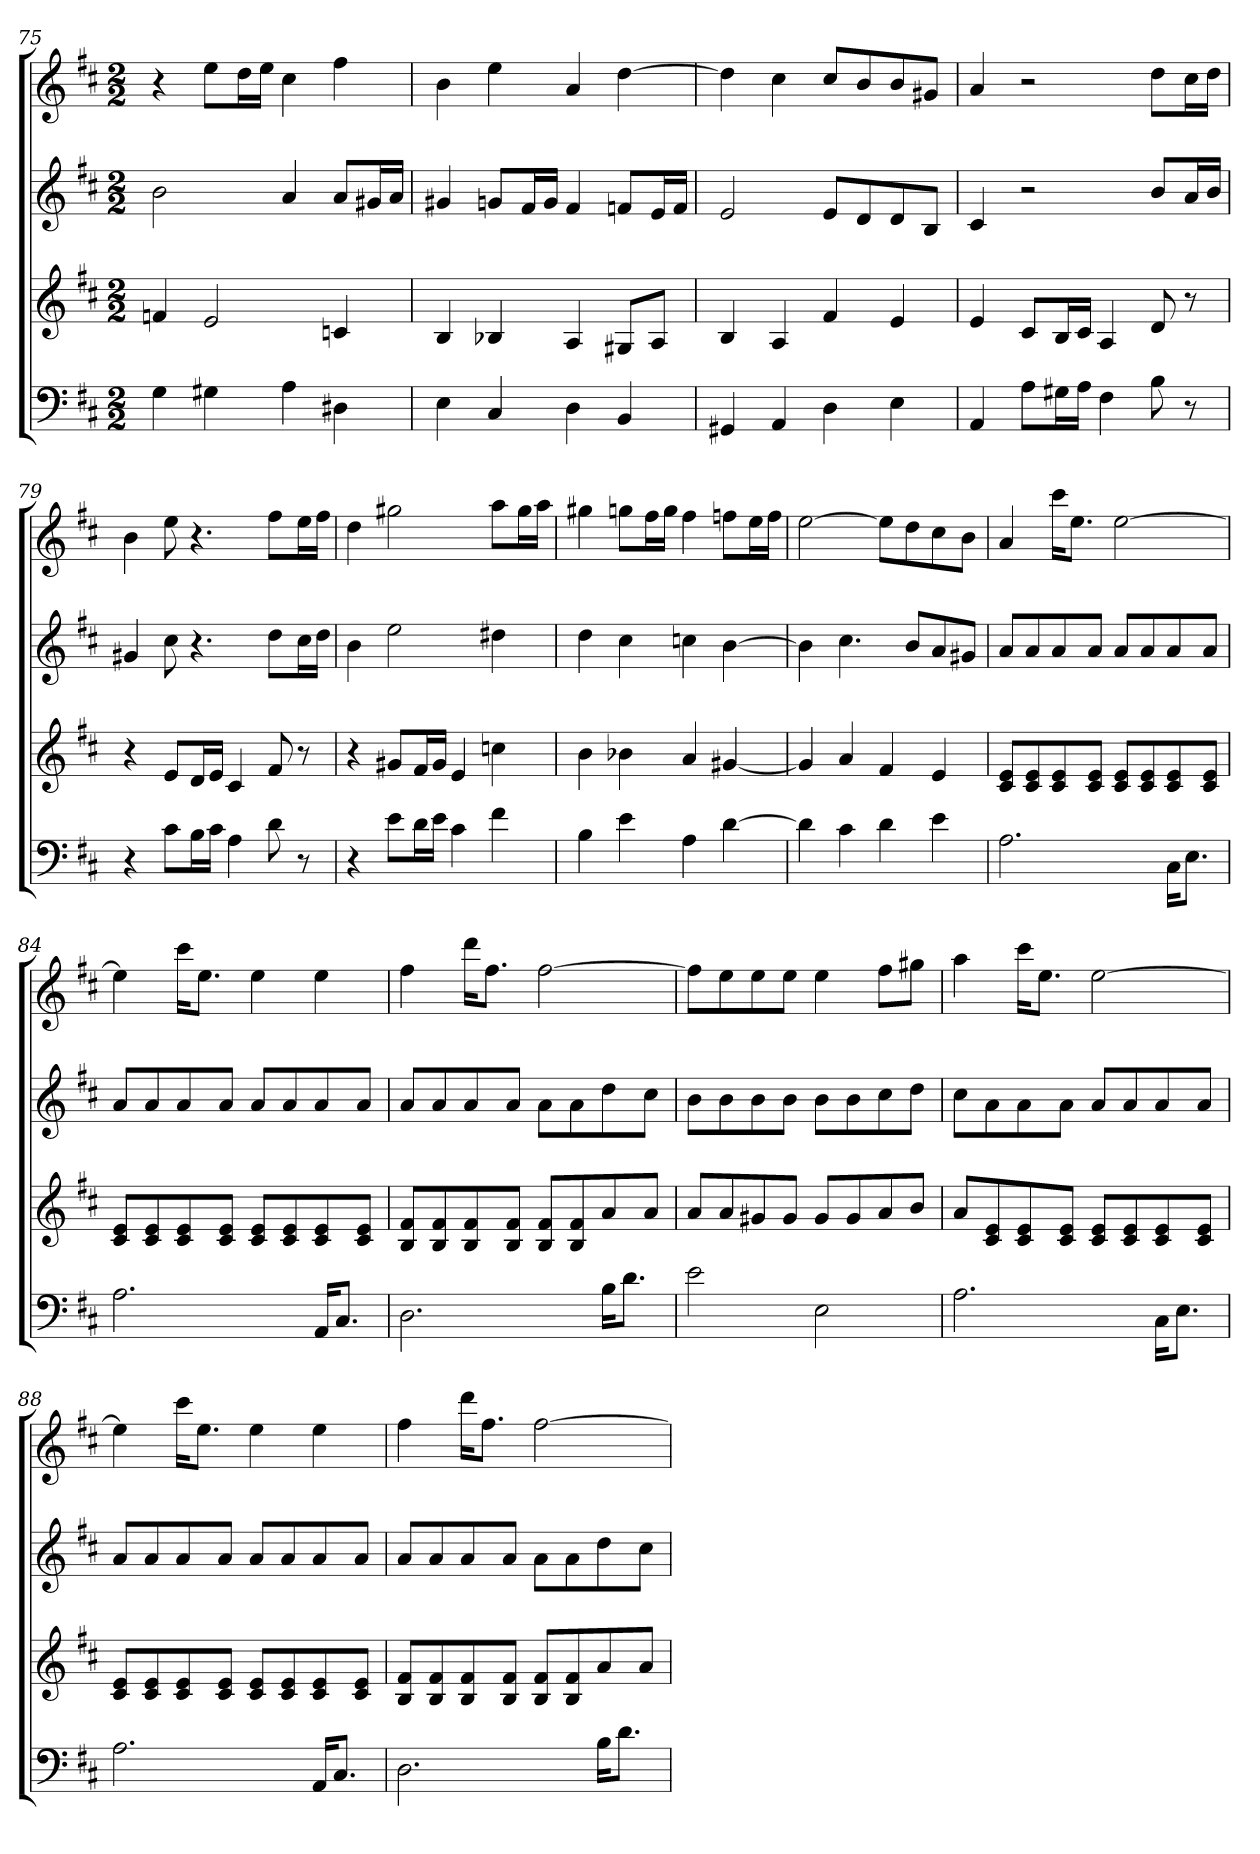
**kern	**kern	**kern	**kern
*part4	*part3	*part2	*part1
*staff4	*staff3	*staff2	*staff1
*k[f#c#]	*k[f#c#]	*k[f#c#]	*k[f#c#]
*D:	*D:	*D:	*D:
*M2/2	*M2/2	*M2/2	*M2/2
=75	=75	=75	=75
4G	4fn	2b	4r
4G#X	2e	.	8eeL
.	.	.	16ddL
.	.	.	16eeJJ
4A	.	4a	4cc#
4D#X	4cn	8aL	4ff#
.	.	16g#XL	.
.	.	16aJJ	.
=76	=76	=76	=76
4E	4B	4g#X	4b
4C#	4B-X	8gnL	4ee
.	.	16f#L	.
.	.	16gJJ	.
4D	4A	4f#	4a
4BB	8G#XL	8fnL	[4dd
.	8AJ	16eL	.
.	.	16fJJ	.
=77	=77	=77	=77
4GG#X	4B	2e	4dd]
4AA	4A	.	4cc#
4D	4f#	8eL	8cc#L
.	.	8d	8b
4E	4e	8d	8b
.	.	8BJ	8g#XJ
=78	=78	=78	=78
4AA	4e	4c#	4a
8AL	8c#L	2r	2r
16G#XL	16BL	.	.
16AJJ	16c#JJ	.	.
4F#	4A	.	.
8B	8d	8bL	8ddL
8r	8r	16aL	16cc#L
.	.	16bJJ	16ddJJ
=79	=79	=79	=79
4r	4r	4g#X	4b
8c#L	8eL	8cc#	8ee
16BL	16dL	4.r	4.r
16c#JJ	16eJJ	.	.
4A	4c#	.	.
8d	8f#	8ddL	8ff#L
8r	8r	16cc#L	16eeL
.	.	16ddJJ	16ff#JJ
=80	=80	=80	=80
4r	4r	4b	4dd
8eL	8g#XL	2ee	2gg#X
16dL	16f#L	.	.
16eJJ	16g#JJ	.	.
4c#	4e	.	.
4f#	4ccn	4dd#X	8aaL
.	.	.	16gg#L
.	.	.	16aaJJ
=81	=81	=81	=81
4B	4b	4dd	4gg#X
4e	4b-X	4cc#	8ggnL
.	.	.	16ff#L
.	.	.	16ggJJ
4A	4a	4ccn	4ff#
[4d	[4g#X	[4b	8ffnL
.	.	.	16eeL
.	.	.	16ffJJ
=82	=82	=82	=82
4d]	4g#]	4b]	[2ee
4c#	4a	4.cc#	.
4d	4f#	.	8eeL]
.	.	8bL	8dd
4e	4e	8a	8cc#
.	.	8g#XJ	8bJ
=83	=83	=83	=83
2.A	8c# 8eL	8aL	4a
.	8c# 8e	8a	.
.	8c# 8e	8a	16ccc#KL
.	.	.	8.eeJ
.	8c# 8eJ	8aJ	.
.	8c# 8eL	8aL	[2ee
.	8c# 8e	8a	.
16C#KL	8c# 8e	8a	.
8.EJ	.	.	.
.	8c# 8eJ	8aJ	.
=84	=84	=84	=84
2.A	8c# 8eL	8aL	4ee]
.	8c# 8e	8a	.
.	8c# 8e	8a	16ccc#KL
.	.	.	8.eeJ
.	8c# 8eJ	8aJ	.
.	8c# 8eL	8aL	4ee
.	8c# 8e	8a	.
16AAKL	8c# 8e	8a	4ee
8.C#J	.	.	.
.	8c# 8eJ	8aJ	.
=85	=85	=85	=85
2.D	8B 8f#L	8aL	4ff#
.	8B 8f#	8a	.
.	8B 8f#	8a	16dddKL
.	.	.	8.ff#J
.	8B 8f#J	8aJ	.
.	8B 8f#L	8aL	[2ff#
.	8B 8f#	8a	.
16BKL	8a	8dd	.
8.dJ	.	.	.
.	8aJ	8cc#J	.
=86	=86	=86	=86
2e	8aL	8bL	8ff#L]
.	8a	8b	8ee
.	8g#X	8b	8ee
.	8g#J	8bJ	8eeJ
2E	8g#L	8bL	4ee
.	8g#	8b	.
.	8a	8cc#	8ff#L
.	8bJ	8ddJ	8gg#XJ
=87	=87	=87	=87
2.A	8aL	8cc#L	4aa
.	8c# 8e	8a	.
.	8c# 8e	8a	16ccc#KL
.	.	.	8.eeJ
.	8c# 8eJ	8aJ	.
.	8c# 8eL	8aL	[2ee
.	8c# 8e	8a	.
16C#KL	8c# 8e	8a	.
8.EJ	.	.	.
.	8c# 8eJ	8aJ	.
=88	=88	=88	=88
2.A	8c# 8eL	8aL	4ee]
.	8c# 8e	8a	.
.	8c# 8e	8a	16ccc#KL
.	.	.	8.eeJ
.	8c# 8eJ	8aJ	.
.	8c# 8eL	8aL	4ee
.	8c# 8e	8a	.
16AAKL	8c# 8e	8a	4ee
8.C#J	.	.	.
.	8c# 8eJ	8aJ	.
=89	=89	=89	=89
2.D	8B 8f#L	8aL	4ff#
.	8B 8f#	8a	.
.	8B 8f#	8a	16dddKL
.	.	.	8.ff#J
.	8B 8f#J	8aJ	.
.	8B 8f#L	8aL	[2ff#
.	8B 8f#	8a	.
16BKL	8a	8dd	.
8.dJ	.	.	.
.	8aJ	8cc#J	.
=	=	=	=
*-	*-	*-	*-
